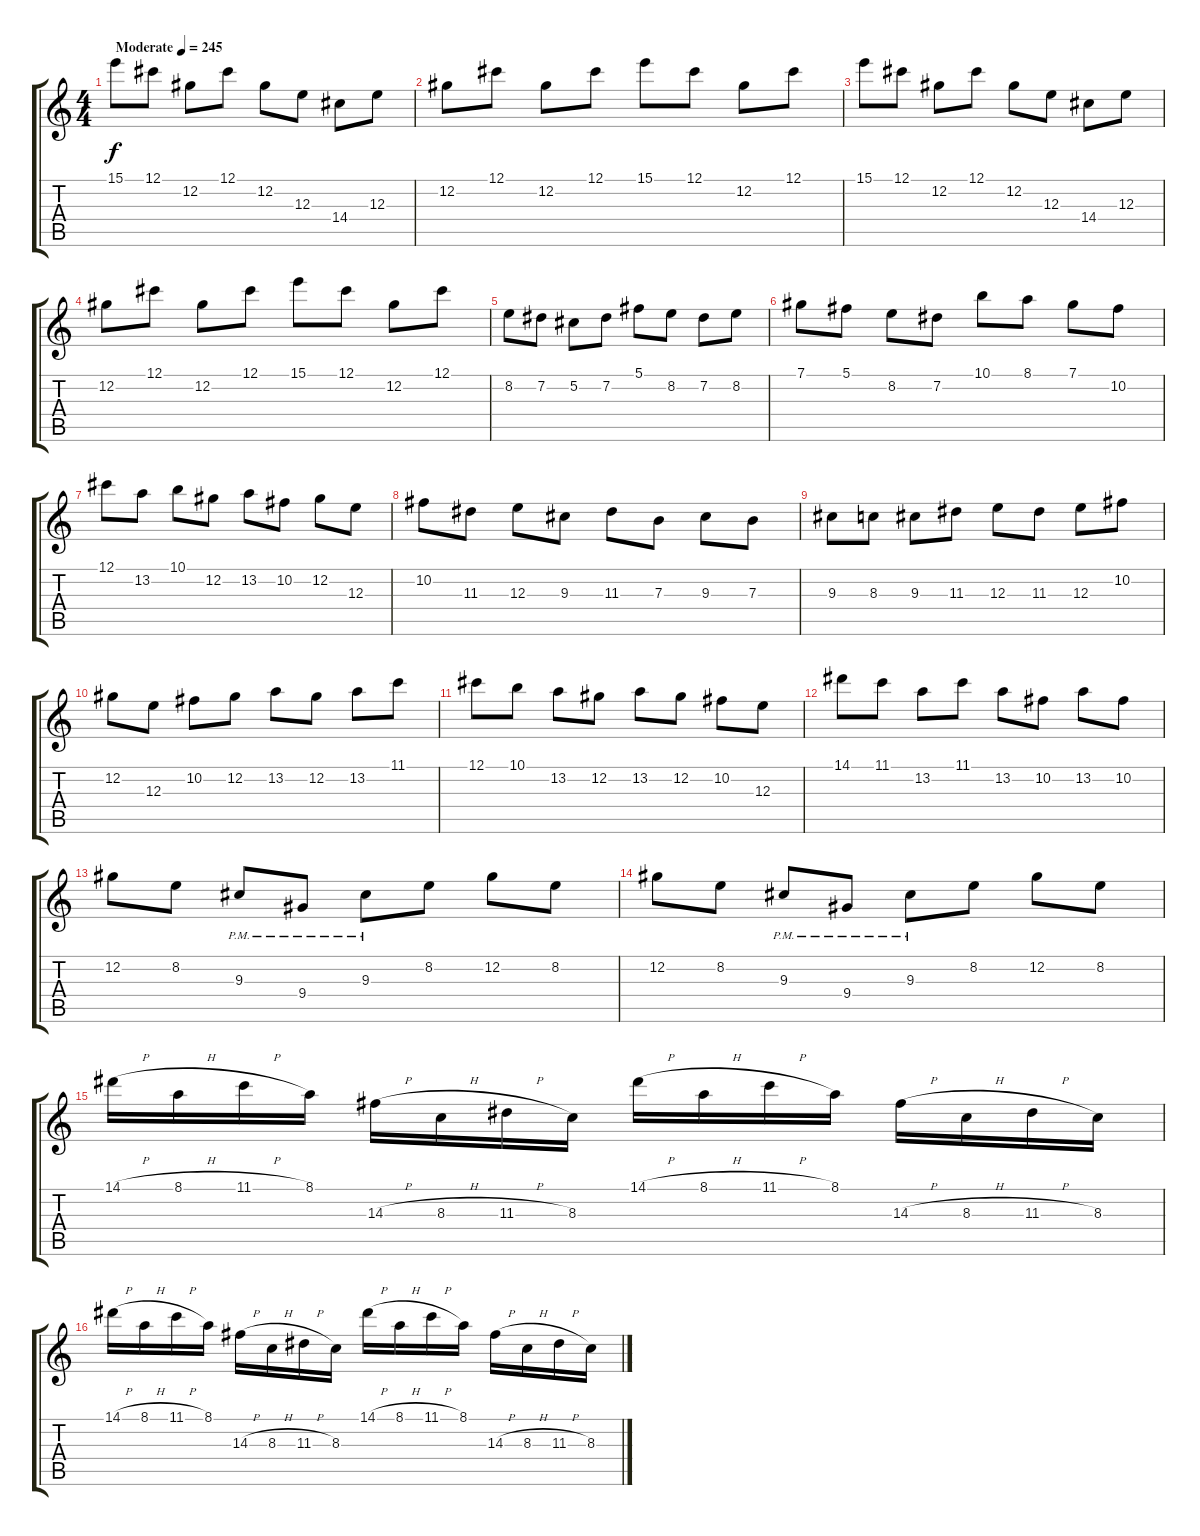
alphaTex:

\track "" {instrument distortionguitar}
\staff {score tabs}
\tuning (Db4 Ab3 E3 B2 Gb2 Db2) {hide}
\ts (4 4)
\tempo (245 "Moderate")
\clef g2
\ks c
15.1.8{dy f instrument distortionguitar} 12.1.8 12.2.8 12.1.8 12.2.8 12.3.8 14.4.8 12.3.8 |
12.2.8 12.1.8 12.2.8 12.1.8 15.1.8 12.1.8 12.2.8 12.1.8 |
15.1.8 12.1.8 12.2.8 12.1.8 12.2.8 12.3.8 14.4.8 12.3.8 |
12.2.8 12.1.8 12.2.8 12.1.8 15.1.8 12.1.8 12.2.8 12.1.8 |
8.2.8 7.2.8 5.2.8 7.2.8 5.1.8 8.2.8 7.2.8 8.2.8 |
7.1.8 5.1.8 8.2.8 7.2.8 10.1.8 8.1.8 7.1.8 10.2.8 |
12.1.8 13.2.8 10.1.8 12.2.8 13.2.8 10.2.8 12.2.8 12.3.8 |
10.2.8 11.3.8 12.3.8 9.3.8 11.3.8 7.3.8 9.3.8 7.3.8 |
9.3.8 8.3.8 9.3.8 11.3.8 12.3.8 11.3.8 12.3.8 10.2.8 |
12.2.8 12.3.8 10.2.8 12.2.8 13.2.8 12.2.8 13.2.8 11.1.8 |
12.1.8 10.1.8 13.2.8 12.2.8 13.2.8 12.2.8 10.2.8 12.3.8 |
14.1.8 11.1.8 13.2.8 11.1.8 13.2.8 10.2.8 13.2.8 10.2.8 |
12.2.8 8.2.8 9.3{pm}.8 9.4{pm}.8 9.3{pm}.8 8.2.8 12.2.8 8.2.8 |
12.2.8 8.2.8 9.3{pm}.8 9.4{pm}.8 9.3{pm}.8 8.2.8 12.2.8 8.2.8 |
14.1{h}.16 8.1{h}.16 11.1{h}.16 8.1.16 14.3{h}.16 8.3{h}.16 11.3{h}.16 8.3.16 14.1{h}.16 8.1{h}.16 11.1{h}.16 8.1.16 14.3{h}.16 8.3{h}.16 11.3{h}.16 8.3.16 |
14.1{h}.16 8.1{h}.16 11.1{h}.16 8.1.16 14.3{h}.16 8.3{h}.16 11.3{h}.16 8.3.16 14.1{h}.16 8.1{h}.16 11.1{h}.16 8.1.16 14.3{h}.16 8.3{h}.16 11.3{h}.16 8.3.16
